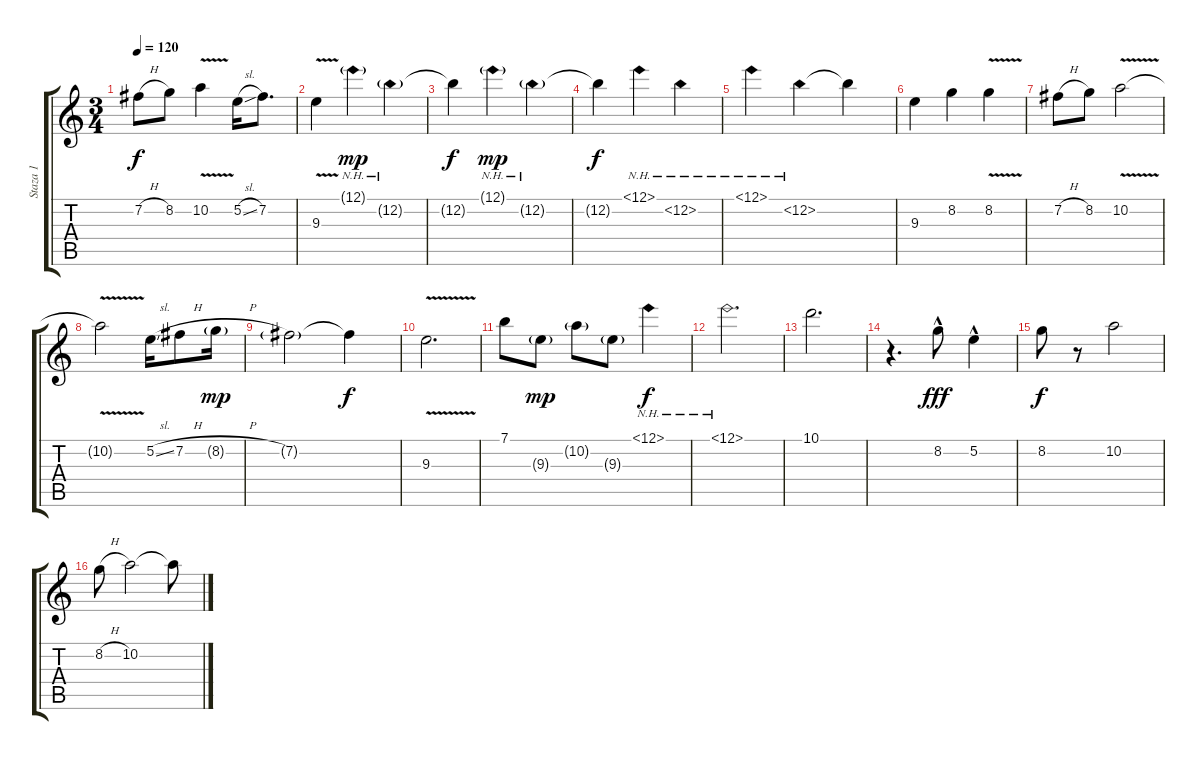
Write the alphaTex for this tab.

\track ("Staza 1" "Staza 1") {instrument acousticguitarsteel}
\staff {score tabs}
\tuning (E4 B3 G3 D3 A2 E2) {hide}
\ts (3 4)
\tempo 120
\clef g2
\ks c
7.2{h}.8{dy f} 8.2.8 10.2{v}.4 5.2{sl}.16 7.2.8{d} |
9.3{v}.4 12.1{nh g}.4{dy mp} 12.2{nh g}.4 |
12.2{t}.4{dy f} 12.1{nh g}.4{dy mp} 12.2{nh g}.4 |
12.2{t}.4{dy f} 12.1{nh}.4 12.2{nh}.4 |
12.1{nh}.4 12.2{nh}.4 12.2{t}.4 |
9.3.4 8.2.4 8.2{v}.4 |
7.2{h}.8 8.2.8 10.2{v}.2 |
10.2{t}.2 5.2{sl}.16 7.2{h}.8 8.2{h g}.16{dy mp} |
7.2{g}.2 7.2{t}.4{dy f} |
9.3{v}.2{d} |
7.1.8 9.3{g}.8{dy mp} 10.2{g}.8 9.3{g}.8 12.1{nh}.4{dy f} |
12.1{nh}.2{d} |
10.1.2{d} |
r.4{d} 8.2{hac}.8{dy fff} 5.2{hac}.4 |
8.2.8{dy f} r.8 10.2.2 |
8.2{h}.8 10.2.2 10.2{t}.8
